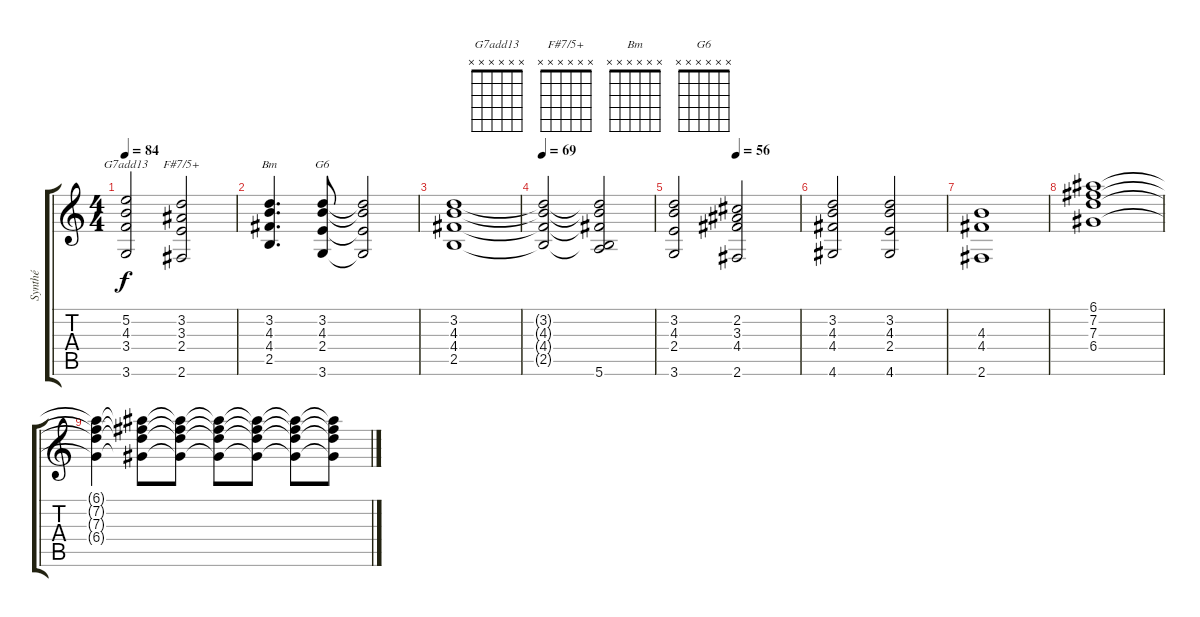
\track ("Synthé" "Synthé") {instrument percussiveorgan}
\staff {score tabs}
\tuning (E5 B4 G4 D4 A3 E3) {hide}
\chord ("G7add13" x x x x x x)
\chord ("F#7/5+" x x x x x x)
\chord ("Bm" x x x x x x)
\chord ("G6" x x x x x x)
\ts (4 4)
\tempo 84
\clef g2
\ks c
(5.2 4.3 3.4 3.6).2{ch "G7add13" dy f} (3.2 3.3 2.4 2.6).2{ch "F#7/5+"} |
(3.2 4.3 4.4 2.5).4{d ch "Bm"} (3.2 4.3 2.4 3.6).8{ch "G6"} (3.2{t} 4.3{t} 2.4{t} 3.6{t}).2 |
(3.2 4.3 4.4 2.5).1 |
\tempo 69
(3.2{t} 4.3{t} 4.4{t} 2.5{t}).2 (3.2{t} 4.3{t} 4.4{t} 2.5{t} 5.6).2 |
\tempo (56 0.5)
(3.2 4.3 2.4 3.6).2 (2.2 3.3 4.4 2.6).2 |
(3.2 4.3 4.4 4.6).2 (3.2 4.3 2.4 4.6).2 |
(4.3 4.4 2.6).1 |
(6.1 7.2 7.3 6.4).1 |
(6.1{t} 7.2{t} 7.3{t} 6.4{t}).4{volume 7} (6.1{t} 7.2{t} 7.3{t} 6.4{t}).8{volume 6} (6.1{t} 7.2{t} 7.3{t} 6.4{t}).8{volume 5} (6.1{t} 7.2{t} 7.3{t} 6.4{t}).8{volume 4} (6.1{t} 7.2{t} 7.3{t} 6.4{t}).8{volume 3} (6.1{t} 7.2{t} 7.3{t} 6.4{t}).8{volume 2} (6.1{t} 7.2{t} 7.3{t} 6.4{t}).8{volume 1}
